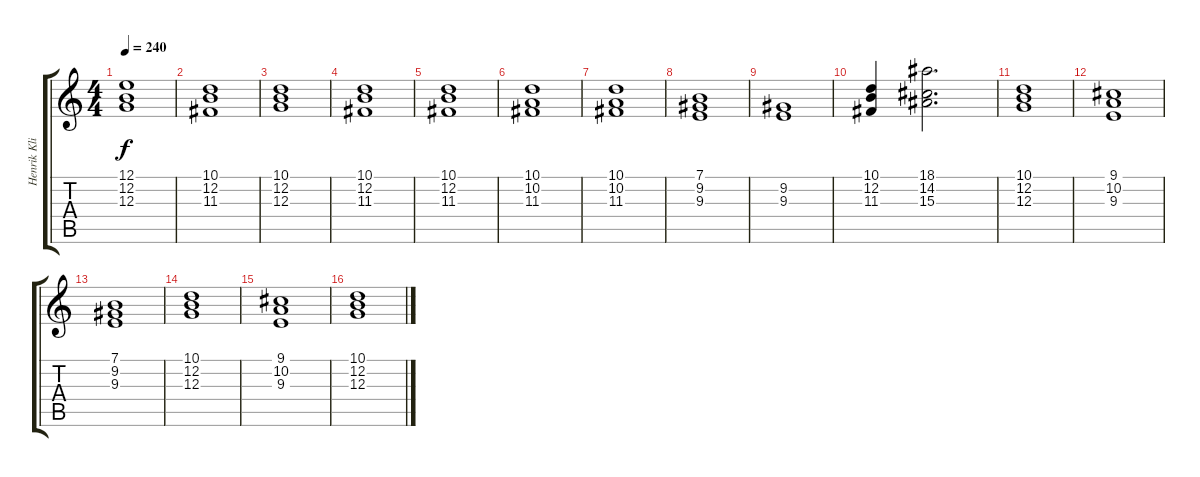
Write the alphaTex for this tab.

\track ("Henrik Klingenberg " "Henrik Kli") {instrument harpsichord}
\staff {score tabs}
\tuning (E4 B3 G3 D3 A2 E2) {hide}
\ts (4 4)
\tempo 240
\clef g2
\ks c
(12.1 12.2 12.3).1{dy f} |
(10.1 12.2 11.3).1 |
(10.1 12.2 12.3).1 |
(10.1 12.2 11.3).1 |
(10.1 12.2 11.3).1 |
(10.1 10.2 11.3).1 |
(10.1 10.2 11.3).1 |
(7.1 9.2 9.3).1 |
(9.2 9.3).1 |
(10.1 12.2 11.3).4 (18.1 14.2 15.3).2{d} |
(10.1 12.2 12.3).1 |
(9.1 10.2 9.3).1 |
(7.1 9.2 9.3).1 |
(10.1 12.2 12.3).1 |
(9.1 10.2 9.3).1 |
(10.1 12.2 12.3).1
